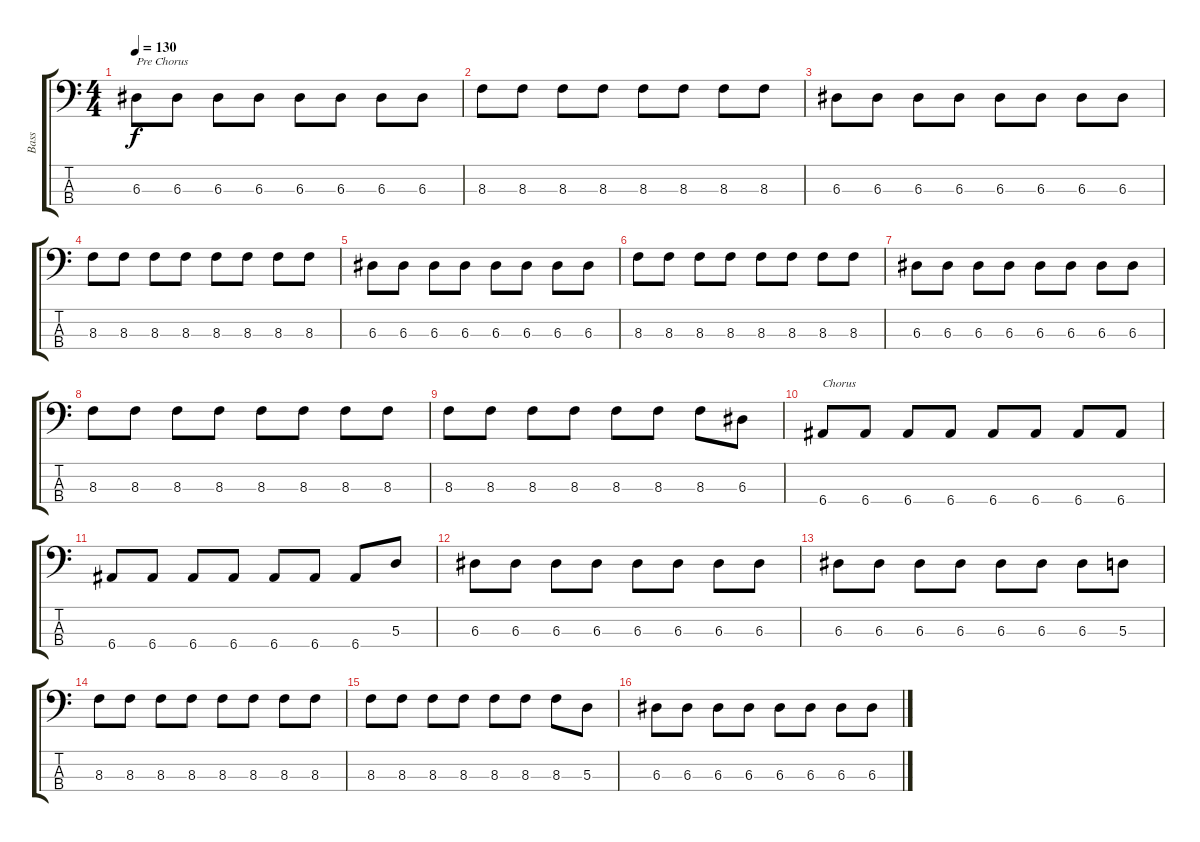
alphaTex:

\track ("Bass" "Bass") {instrument electricbasspick}
\staff {score tabs}
\tuning (G2 D2 A1 E1) {hide}
\ts (4 4)
\tempo 130
\clef f4
\ks c
6.3.8{txt "Pre Chorus" dy f} 6.3.8 6.3.8 6.3.8 6.3.8 6.3.8 6.3.8 6.3.8 |
8.3.8 8.3.8 8.3.8 8.3.8 8.3.8 8.3.8 8.3.8 8.3.8 |
6.3.8 6.3.8 6.3.8 6.3.8 6.3.8 6.3.8 6.3.8 6.3.8 |
8.3.8 8.3.8 8.3.8 8.3.8 8.3.8 8.3.8 8.3.8 8.3.8 |
6.3.8 6.3.8 6.3.8 6.3.8 6.3.8 6.3.8 6.3.8 6.3.8 |
8.3.8 8.3.8 8.3.8 8.3.8 8.3.8 8.3.8 8.3.8 8.3.8 |
6.3.8 6.3.8 6.3.8 6.3.8 6.3.8 6.3.8 6.3.8 6.3.8 |
8.3.8 8.3.8 8.3.8 8.3.8 8.3.8 8.3.8 8.3.8 8.3.8 |
8.3.8 8.3.8 8.3.8 8.3.8 8.3.8 8.3.8 8.3.8 6.3.8 |
6.4.8{txt "Chorus"} 6.4.8 6.4.8 6.4.8 6.4.8 6.4.8 6.4.8 6.4.8 |
6.4.8 6.4.8 6.4.8 6.4.8 6.4.8 6.4.8 6.4.8 5.3.8 |
6.3.8 6.3.8 6.3.8 6.3.8 6.3.8 6.3.8 6.3.8 6.3.8 |
6.3.8 6.3.8 6.3.8 6.3.8 6.3.8 6.3.8 6.3.8 5.3.8 |
8.3.8 8.3.8 8.3.8 8.3.8 8.3.8 8.3.8 8.3.8 8.3.8 |
8.3.8 8.3.8 8.3.8 8.3.8 8.3.8 8.3.8 8.3.8 5.3.8 |
6.3.8 6.3.8 6.3.8 6.3.8 6.3.8 6.3.8 6.3.8 6.3.8
